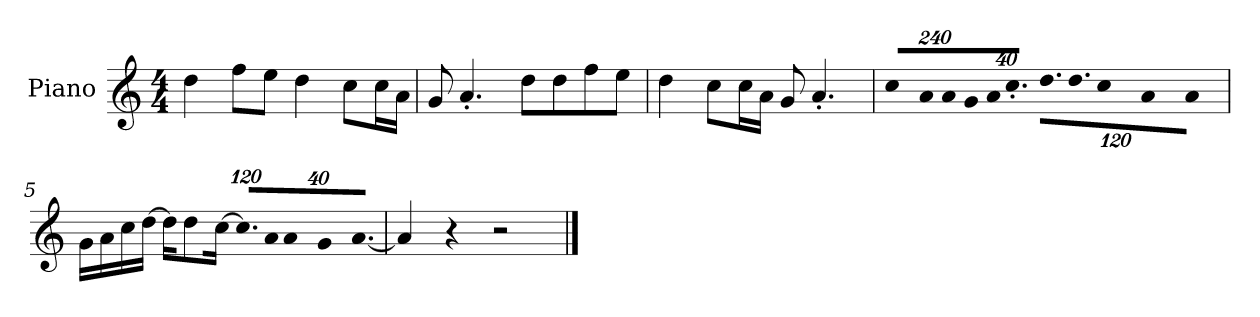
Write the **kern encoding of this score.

**kern
*part1
*staff1
*I"Piano
*I'P-no
*clefG2
*k[]
*M4/4
*MM90
=1
4dd\
8ff\L
8ee\J
4dd\
8cc\L
16cc\L
16a\JJ
=2
8g/
4.a'/
8dd\L
8dd\
8ff\
8ee\J
=3
4dd\
8cc\L
16cc\L
16a\JJ
8g/
4.a'/
=4
*Xbrackettup
!LO:N:vis=8
960%137cc/L
!LO:N:vis=16
1920%137a/L
!LO:N:vis=16
1920%137a/
!LO:N:vis=16
1920%137g/
!LO:N:vis=32
640%23a/K
!LO:N:vis=16.
960%103cc'/JJ
!LO:N:vis=16.
960%103dd\LL
!LO:N:vis=16.
960%103dd\J
!LO:N:vis=8
960%137cc\
!LO:N:vis=16
1920%137a\L
!LO:N:vis=16
1920%137a\JJ
!!LO:LB:g=z
=5
16g\LL
16a\
16cc\
[16dd\JJ
16dd\KL]
8dd\
[16cc\Jk
!LO:N:vis=16.
960%103cc/LL]
!LO:N:vis=32
640%23a/K
!LO:N:vis=16
1920%137a/
!LO:N:vis=16
1920%137g/J
!LO:N:vis=8.
[640%137a/J
=6
4a/]
4r
2r
==
*-
